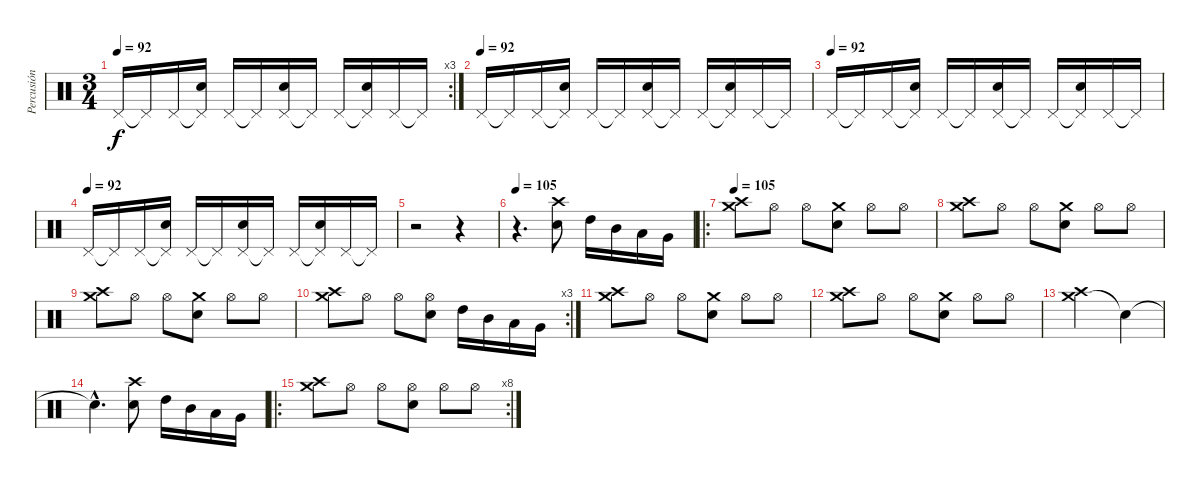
\track ("Percusión" "Percusión") {instrument percussion}
\staff {score}
\articulation defaults
\rc 3
\ts (3 4)
\tempo 92
\clef neutral
\ks c "Pedal Hi-Hat (hit)".16{dy f} "Pedal Hi-Hat (hit)"{t}.16 "Pedal Hi-Hat (hit)".16
("Pedal Hi-Hat (hit)"{t} "Electric Snare (hit)").16 "Pedal Hi-Hat (hit)".16 "Pedal Hi-Hat (hit)"{t}.16 ("Pedal Hi-Hat (hit)" "Electric Snare (hit)").16 "Pedal Hi-Hat (hit)"{t}.16 "Pedal Hi-Hat (hit)".16 ("Pedal Hi-Hat (hit)"{t} "Electric Snare (hit)").16 "Pedal Hi-Hat (hit)".16 "Pedal Hi-Hat (hit)"{t}.16 |
\tempo (92)
"Pedal Hi-Hat (hit)".16 "Pedal Hi-Hat (hit)"{t}.16 "Pedal Hi-Hat (hit)".16 ("Pedal Hi-Hat (hit)"{t} "Electric Snare (hit)").16 "Pedal Hi-Hat (hit)".16 "Pedal Hi-Hat (hit)"{t}.16 ("Pedal Hi-Hat (hit)" "Electric Snare (hit)").16 "Pedal Hi-Hat (hit)"{t}.16 "Pedal Hi-Hat (hit)".16 ("Pedal Hi-Hat (hit)"{t} "Electric Snare (hit)").16 "Pedal Hi-Hat (hit)".16 "Pedal Hi-Hat (hit)"{t}.16 |
\tempo (92)
"Pedal Hi-Hat (hit)".16 "Pedal Hi-Hat (hit)"{t}.16 "Pedal Hi-Hat (hit)".16 ("Pedal Hi-Hat (hit)"{t} "Electric Snare (hit)").16 "Pedal Hi-Hat (hit)".16 "Pedal Hi-Hat (hit)"{t}.16 ("Pedal Hi-Hat (hit)" "Electric Snare (hit)").16 "Pedal Hi-Hat (hit)"{t}.16 "Pedal Hi-Hat (hit)".16 ("Pedal Hi-Hat (hit)"{t} "Electric Snare (hit)").16 "Pedal Hi-Hat (hit)".16 "Pedal Hi-Hat (hit)"{t}.16 |
\tempo (92)
"Pedal Hi-Hat (hit)".16 "Pedal Hi-Hat (hit)"{t}.16 "Pedal Hi-Hat (hit)".16 ("Pedal Hi-Hat (hit)"{t} "Electric Snare (hit)").16 "Pedal Hi-Hat (hit)".16 "Pedal Hi-Hat (hit)"{t}.16 ("Pedal Hi-Hat (hit)" "Electric Snare (hit)").16 "Pedal Hi-Hat (hit)"{t}.16 "Pedal Hi-Hat (hit)".16 ("Pedal Hi-Hat (hit)"{t} "Electric Snare (hit)").16 "Pedal Hi-Hat (hit)".16 "Pedal Hi-Hat (hit)"{t}.16 |
r.2 r.4 |
\tempo 92
\tempo 105
r.4{d} ("Crash high (hit)" "Electric Snare (hit)").8 "High Tom (hit)".16 "Mid Tom (hit)".16 "Low Tom (hit)".16 "Very Low Tom (hit)".16 |
\ro
\tempo 105
("Crash high (hit)" "Crash medium (hit)").8 "Hi-Hat (open)".8 "Hi-Hat (open)".8 ("Crash medium (hit)" "Electric Snare (hit)").8 "Hi-Hat (open)".8 "Hi-Hat (open)".8 |
("Crash high (hit)" "Crash medium (hit)").8 "Hi-Hat (open)".8 "Hi-Hat (open)".8 ("Crash medium (hit)" "Electric Snare (hit)").8 "Hi-Hat (open)".8 "Hi-Hat (open)".8 |
("Crash high (hit)" "Crash medium (hit)").8 "Hi-Hat (open)".8 "Hi-Hat (open)".8 ("Crash medium (hit)" "Electric Snare (hit)").8 "Hi-Hat (open)".8 "Hi-Hat (open)".8 |
\rc 3
("Crash high (hit)" "Crash medium (hit)").8 "Hi-Hat (open)".8 "Hi-Hat (open)".8 ("Hi-Hat (open)" "Electric Snare (hit)").8 "High Tom (hit)".16 "Mid Tom (hit)".16 "Low Tom (hit)".16 "Very Low Tom (hit)".16 |
("Crash high (hit)" "Crash medium (hit)").8 "Hi-Hat (open)".8 "Hi-Hat (open)".8 ("Crash medium (hit)" "Electric Snare (hit)").8 "Hi-Hat (open)".8 "Hi-Hat (open)".8 |
("Crash high (hit)" "Crash medium (hit)").8 "Hi-Hat (open)".8 "Hi-Hat (open)".8 ("Crash medium (hit)" "Electric Snare (hit)").8 "Hi-Hat (open)".8 "Hi-Hat (open)".8 |
("Crash medium (hit)" "Crash high (hit)").2 "Snare (hit)"{t}.4 |
"Snare (hit)"{hac t}.4{d} ("Crash high (hit)" "Electric Snare (hit)").8 "High Tom (hit)".16 "Mid Tom (hit)".16 "Low Tom (hit)".16 "Very Low Tom (hit)".16 |
\ro
\rc 8
("Crash high (hit)" "Crash medium (hit)").8 "Hi-Hat (open)".8 "Hi-Hat (open)".8 ("Hi-Hat (open)" "Electric Snare (hit)").8 "Hi-Hat (open)".8 "Hi-Hat (open)".8
